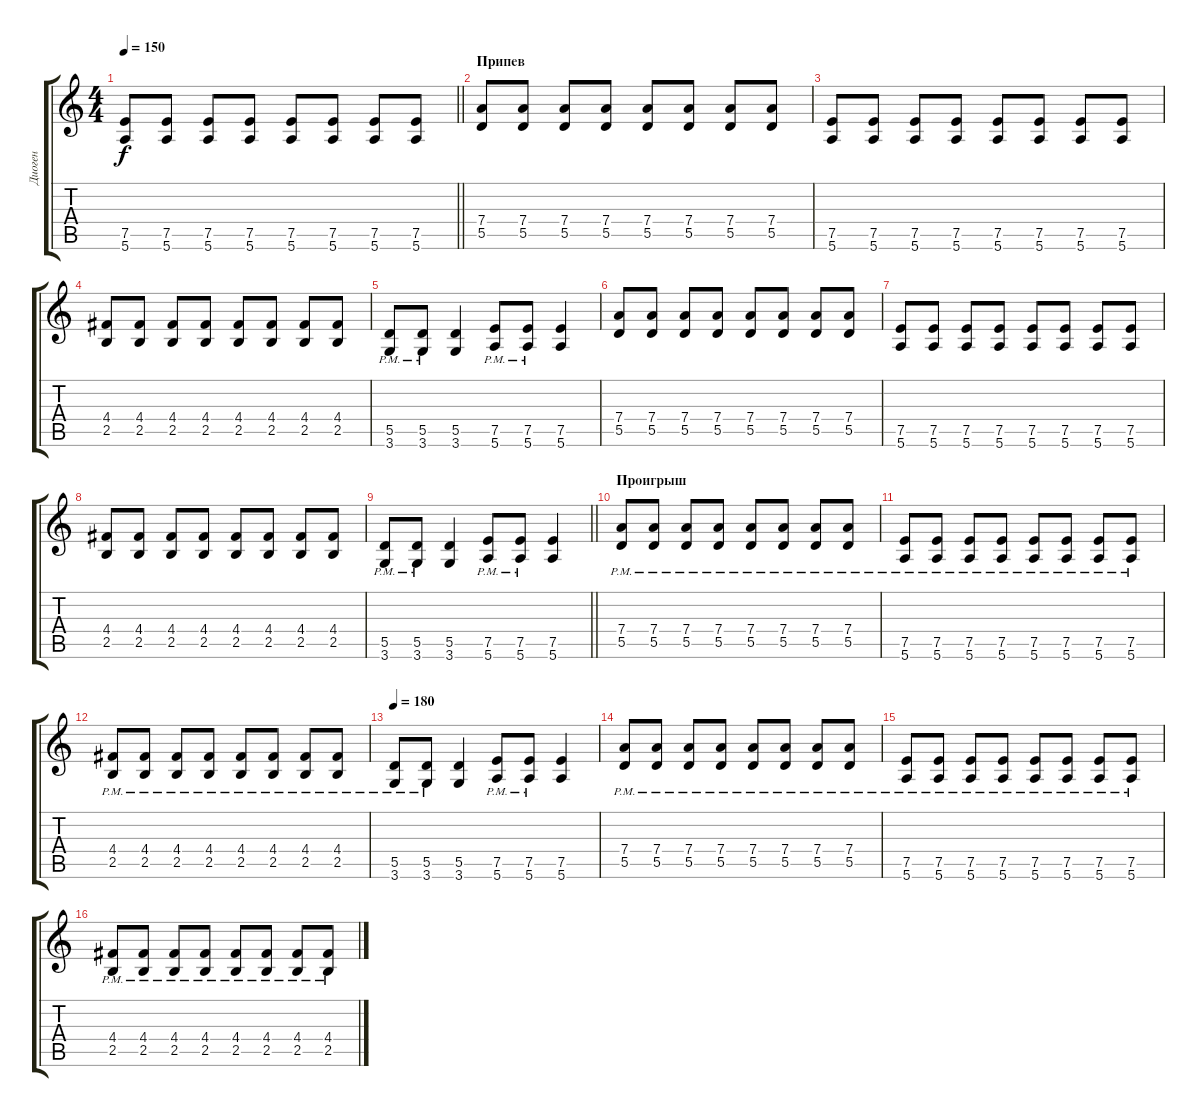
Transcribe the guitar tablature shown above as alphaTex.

\track ("Диоген" "Диоген") {instrument overdrivenguitar}
\staff {score tabs}
\tuning (E4 B3 G3 D3 A2 E2) {hide}
\ts (4 4)
\tempo 150
\clef g2
\barLineRight lightlight
\ks c
(7.5 5.6).8{dy f} (7.5 5.6).8 (7.5 5.6).8 (7.5 5.6).8 (7.5 5.6).8 (7.5 5.6).8 (7.5 5.6).8 (7.5 5.6).8 |
\section ("" "Припев")
(7.4 5.5).8 (7.4 5.5).8 (7.4 5.5).8 (7.4 5.5).8 (7.4 5.5).8 (7.4 5.5).8 (7.4 5.5).8 (7.4 5.5).8 |
(7.5 5.6).8 (7.5 5.6).8 (7.5 5.6).8 (7.5 5.6).8 (7.5 5.6).8 (7.5 5.6).8 (7.5 5.6).8 (7.5 5.6).8 |
(4.4 2.5).8 (4.4 2.5).8 (4.4 2.5).8 (4.4 2.5).8 (4.4 2.5).8 (4.4 2.5).8 (4.4 2.5).8 (4.4 2.5).8 |
(5.5{pm} 3.6{pm}).8 (5.5{pm} 3.6{pm}).8 (5.5 3.6).4 (7.5{pm} 5.6{pm}).8 (7.5{pm} 5.6{pm}).8 (7.5 5.6).4 |
(7.4 5.5).8 (7.4 5.5).8 (7.4 5.5).8 (7.4 5.5).8 (7.4 5.5).8 (7.4 5.5).8 (7.4 5.5).8 (7.4 5.5).8 |
(7.5 5.6).8 (7.5 5.6).8 (7.5 5.6).8 (7.5 5.6).8 (7.5 5.6).8 (7.5 5.6).8 (7.5 5.6).8 (7.5 5.6).8 |
(4.4 2.5).8 (4.4 2.5).8 (4.4 2.5).8 (4.4 2.5).8 (4.4 2.5).8 (4.4 2.5).8 (4.4 2.5).8 (4.4 2.5).8 |
\barLineRight lightlight
(5.5{pm} 3.6{pm}).8 (5.5{pm} 3.6{pm}).8 (5.5 3.6).4 (7.5{pm} 5.6{pm}).8 (7.5{pm} 5.6{pm}).8 (7.5 5.6).4 |
\section ("" "Проигрыш")
(7.4{pm} 5.5{pm}).8 (7.4{pm} 5.5{pm}).8 (7.4{pm} 5.5{pm}).8 (7.4{pm} 5.5{pm}).8 (7.4{pm} 5.5{pm}).8 (7.4{pm} 5.5{pm}).8 (7.4{pm} 5.5{pm}).8 (7.4{pm} 5.5{pm}).8 |
(7.5{pm} 5.6{pm}).8 (7.5{pm} 5.6{pm}).8 (7.5{pm} 5.6{pm}).8 (7.5{pm} 5.6{pm}).8 (7.5{pm} 5.6{pm}).8 (7.5{pm} 5.6{pm}).8 (7.5{pm} 5.6{pm}).8 (7.5{pm} 5.6{pm}).8 |
(4.4{pm} 2.5{pm}).8 (4.4{pm} 2.5{pm}).8 (4.4{pm} 2.5{pm}).8 (4.4{pm} 2.5{pm}).8 (4.4{pm} 2.5{pm}).8 (4.4{pm} 2.5{pm}).8 (4.4{pm} 2.5{pm}).8 (4.4{pm} 2.5{pm}).8 |
\tempo 180
(5.5{pm} 3.6{pm}).8 (5.5{pm} 3.6{pm}).8 (5.5 3.6).4 (7.5{pm} 5.6{pm}).8 (7.5{pm} 5.6{pm}).8 (7.5 5.6).4 |
(7.4{pm} 5.5{pm}).8 (7.4{pm} 5.5{pm}).8 (7.4{pm} 5.5{pm}).8 (7.4{pm} 5.5{pm}).8 (7.4{pm} 5.5{pm}).8 (7.4{pm} 5.5{pm}).8 (7.4{pm} 5.5{pm}).8 (7.4{pm} 5.5{pm}).8 |
(7.5{pm} 5.6{pm}).8 (7.5{pm} 5.6{pm}).8 (7.5{pm} 5.6{pm}).8 (7.5{pm} 5.6{pm}).8 (7.5{pm} 5.6{pm}).8 (7.5{pm} 5.6{pm}).8 (7.5{pm} 5.6{pm}).8 (7.5{pm} 5.6{pm}).8 |
(4.4{pm} 2.5{pm}).8 (4.4{pm} 2.5{pm}).8 (4.4{pm} 2.5{pm}).8 (4.4{pm} 2.5{pm}).8 (4.4{pm} 2.5{pm}).8 (4.4{pm} 2.5{pm}).8 (4.4{pm} 2.5{pm}).8 (4.4{pm} 2.5{pm}).8
